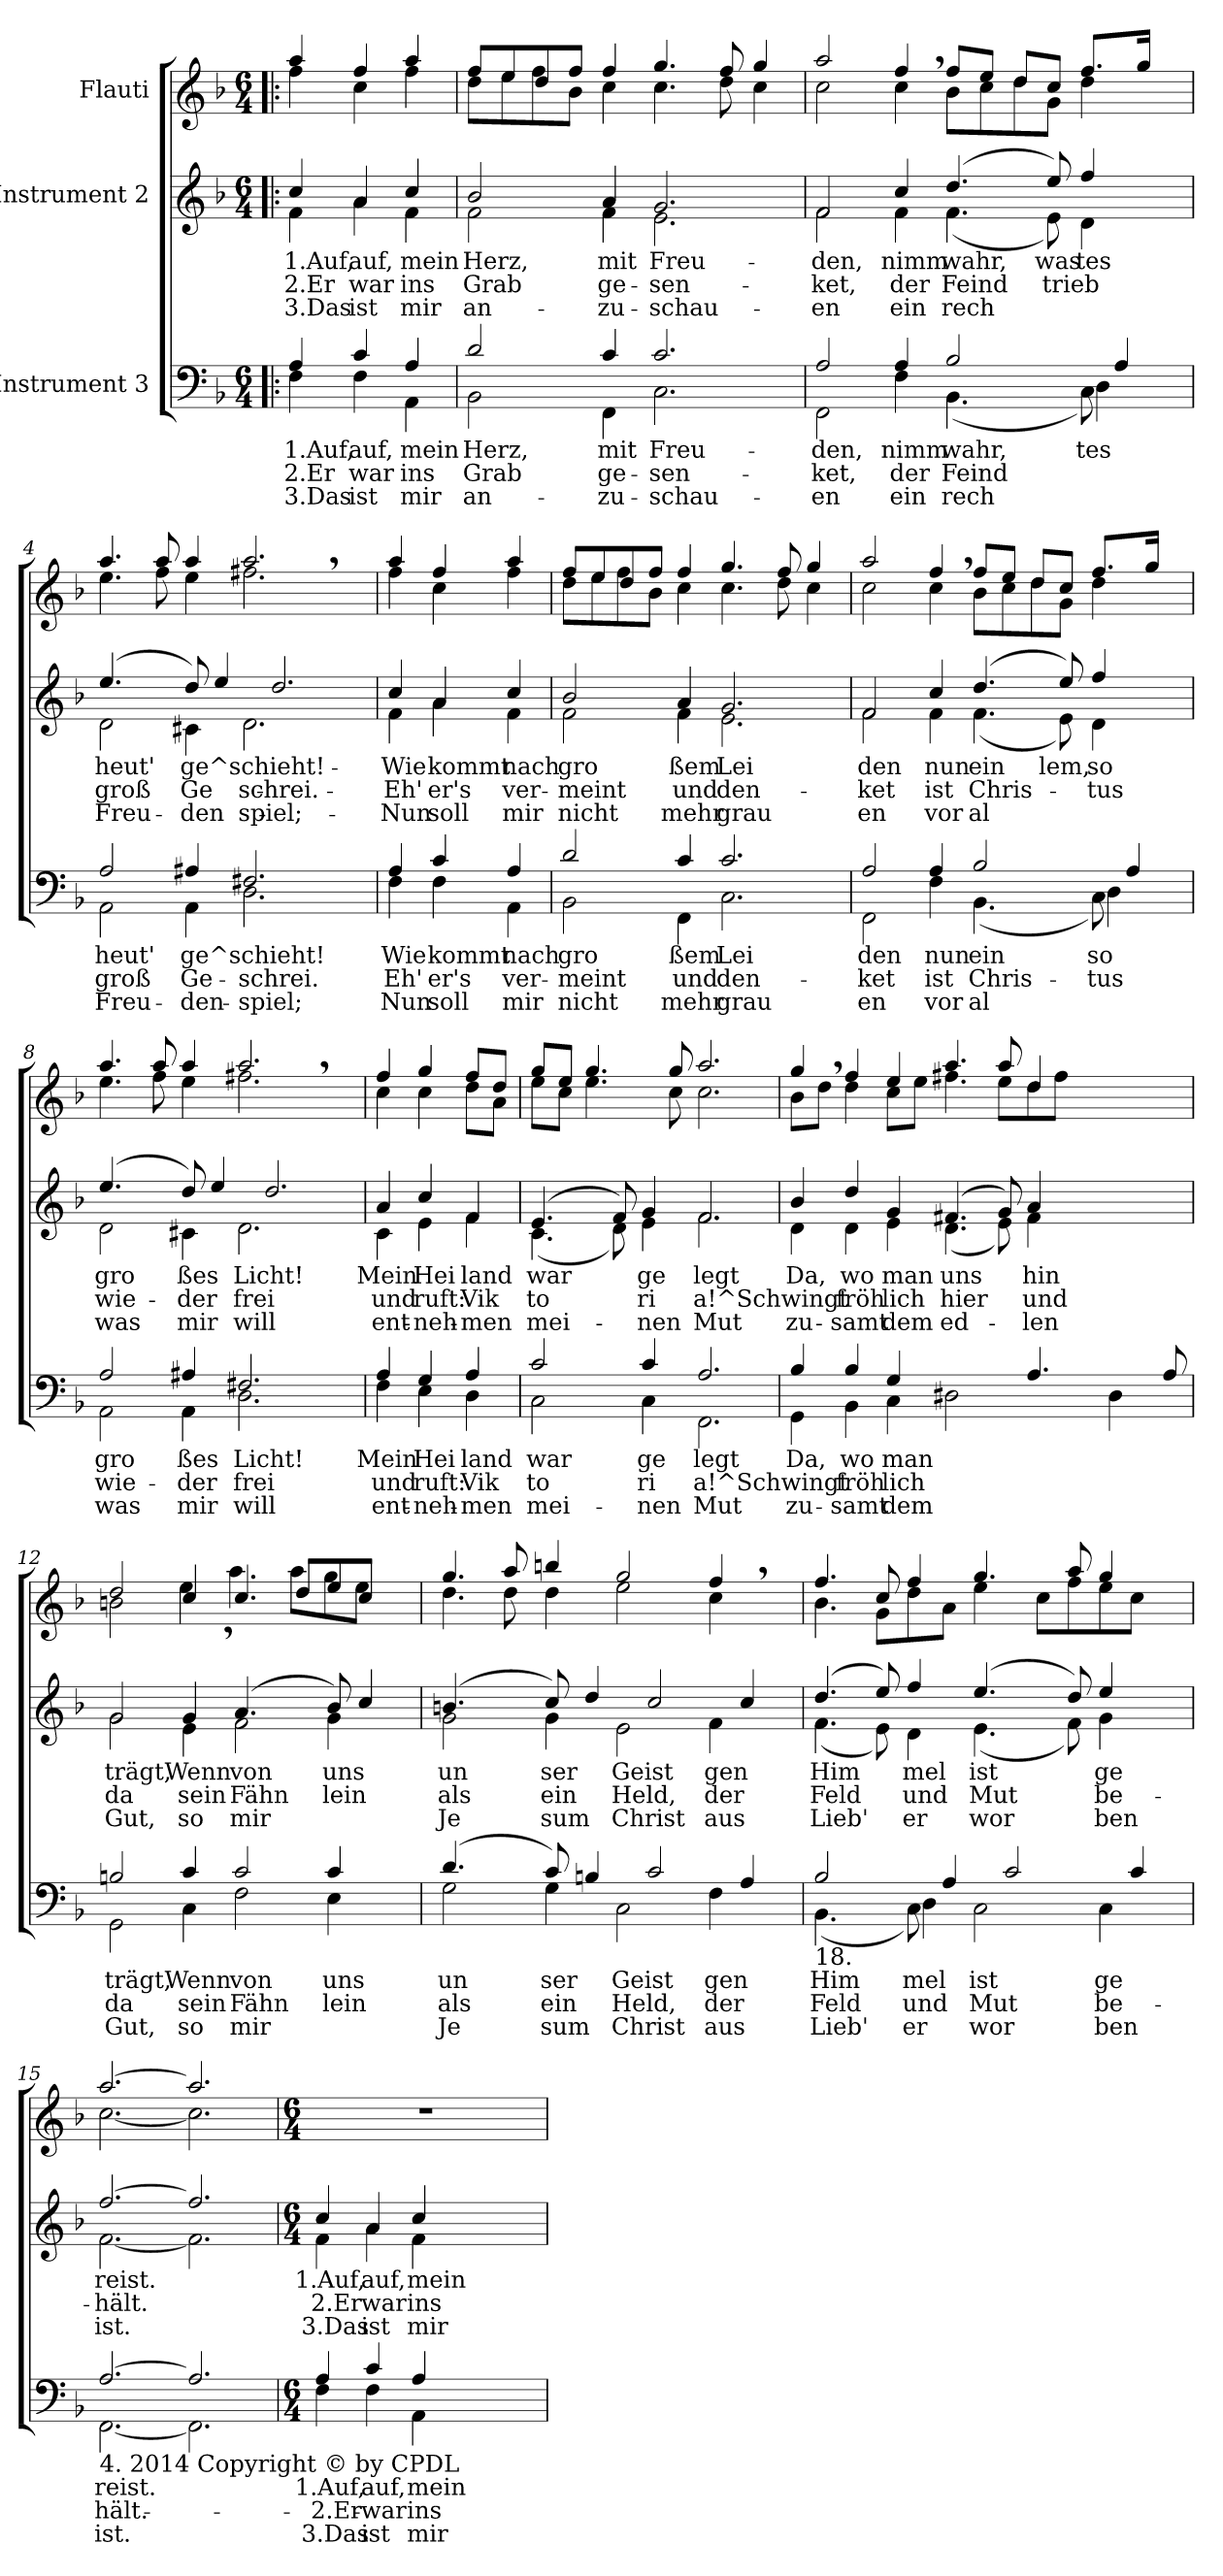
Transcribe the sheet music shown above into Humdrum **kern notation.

**kern	**text	**text	**text	**kern	**text	**text	**text	**kern
*part3	*part3	*part3	*part3	*part2	*part2	*part2	*part2	*part1
*staff3	*staff3	*staff3	*staff3	*staff2	*staff2	*staff2	*staff2	*staff1
*I"Instrument 3	*	*	*	*I"Instrument 2	*	*	*	*I"Flauti
!!LO:PB:g=z
*stria5	*	*	*	*stria5	*	*	*	*stria5
*clefF4	*	*	*	*clefG2	*	*	*	*clefG2
*k[b-]	*	*	*	*k[b-]	*	*	*	*k[b-]
*F:	*	*	*	*F:	*	*	*	*F:
*M6/4	*	*	*	*M6/4	*	*	*	*M6/4
=1!|:	=1!|:	=1!|:	=1!|:	=1!|:	=1!|:	=1!|:	=1!|:	=1!|:
*^	*	*	*	*	*	*	*	*
!	!	!LO:LY:a:rj	!LO:LY:a:rj	!LO:LY:a:rj	!	!LO:LY:b:rj	!LO:LY:b:rj	!LO:LY:b:rj	!
*	*	*	*	*	*^	*	*	*	*^
4A/	4F\	1.Auf,	2.Er	3.Das	4cc/	4f\	1.Auf,	2.Er	3.Das	4aa/	4ff\
!	!	!LO:LY:a:rj	!LO:LY:a:rj	!LO:LY:a:rj	!	!	!LO:LY:b:rj	!LO:LY:b:rj	!LO:LY:b:rj	!	!
4c/	4F\	auf,	war	ist	4a/	4a\	auf,	war	ist	4ff/	4cc\
!	!	!LO:LY:a:rj	!LO:LY:a:rj	!LO:LY:a:rj	!	!	!LO:LY:b:rj	!LO:LY:b:rj	!LO:LY:b:rj	!	!
4A/	4AA\	mein	ins	mir	4cc/	4f\	mein	ins	mir	4aa/	4ff\
=2	=2	=2	=2	=2	=2	=2	=2	=2	=2	=2	=2
!	!	!LO:LY:a:rj	!LO:LY:a:rj	!LO:LY:a:rj	!	!	!LO:LY:b:rj	!LO:LY:b:rj	!LO:LY:b:rj	!	!
2d/	2BB-\	Herz,	Grab	an-	2b-/	2f\	Herz,	Grab	an-	8ff/L	8dd\L
.	.	.	.	.	.	.	.	.	.	8ee/	8ee\
.	.	.	.	.	.	.	.	.	.	8dd/	8ff\
.	.	.	.	.	.	.	.	.	.	8ff/J	8b-\J
!	!	!LO:LY:a:rj	!LO:LY:a:rj	!LO:LY:a:rj	!	!	!LO:LY:b:rj	!LO:LY:b:rj	!LO:LY:b:rj	!	!
4c/	4FF\	-mit	ge-	-zu-	4a/	4f\	-mit	ge-	-zu-	4ff/	4cc\
!	!	!LO:LY:a:rj	!LO:LY:a:rj	!LO:LY:a:rj	!	!	!LO:LY:b:rj	!LO:LY:b:rj	!LO:LY:b:rj	!	!
2.c/	2.C\	-Freu-	-sen-	-schau-	2.g/	2.e\	-Freu-	-sen-	-schau-	4.gg/	4.cc\
.	.	.	.	.	.	.	.	.	.	8ff/	8dd\
.	.	.	.	.	.	.	.	.	.	4gg/	4cc\
=3	=3	=3	=3	=3	=3	=3	=3	=3	=3	=3	=3
!	!	!LO:LY:a:rj	!LO:LY:a:rj	!LO:LY:a:rj	!	!	!LO:LY:b:rj	!LO:LY:b:rj	!LO:LY:b:rj	!	!
2A/	2FF\	-den,	ket,	en	2f/	2f\	-den,	ket,	en	2aa/	2cc\
!	!	!LO:LY:a:rj	!LO:LY:a:rj	!LO:LY:a:rj	!	!	!LO:LY:b:rj	!LO:LY:b:rj	!LO:LY:b:rj	!	!
4A/	4F\	nimm	der	ein	4cc/	4f\	nimm	der	ein	4ff,>/	4cc\
!	!	!LO:LY:a:rj	!LO:LY:a:rj	!LO:LY:a:rj	!	!	!LO:LY:b:rj	!LO:LY:b:rj	!LO:LY:b:rj	!	!
2B-/	(<4.BB-\	wahr,	Feind	rech-	(>4.dd/	(<4.f\	wahr,	Feind	rech-	8ff/L	8b-\L
.	.	.	.	.	.	.	.	.	.	8ee/J	8cc\
.	.	.	.	.	.	.	.	.	.	8dd/L	8dd\
!	!	!	!	!	!	!	!LO:LY:b:rj	!LO:LY:b:rj	!LO:LY:b:rj	!	!
.	8ryy	.	.	.	8ee/)	8e\)	-was	trieb	-	8cc/J	8g\J
!	!	!LO:LY:a:rj	!LO:LY:a:rj	!LO:LY:a:rj	!	!	!	!	!	!	!
!	!	!LO:LY:a:rj	!LO:LY:a:rj	!LO:LY:a:rj	!	!	!LO:LY:b:rj	!LO:LY:b:rj	!LO:LY:b:rj	!	!
8C\)	4D\	-tes	.	-	4ff/	4d\	-tes	.	-	8.ff/L	4dd\
4A/	.	.	.	.	.	.	.	.	.	.	.
.	.	.	.	.	.	.	.	.	.	16gg/J	.
.	8ryy	.	.	.	8ryy	8ryy	.	.	.	8ryy	8ryy
=4	=4	=4	=4	=4	=4	=4	=4	=4	=4	=4	=4
!	!	!LO:LY:a:rj	!LO:LY:a:rj	!LO:LY:a:rj	!	!	!LO:LY:b:rj	!LO:LY:b:rj	!LO:LY:b:rj	!	!
2A/	2AA<\	-heut'	groß	Freu-	2d\	(>4.ee/	-heut'	groß	Freu-	4.aa/	4.ee\
.	.	.	.	.	.	8ryy	.	.	.	8aa/	8ff\
!	!	!LO:LY:a:rj	!LO:LY:a:rj	!LO:LY:a:rj	!	!	!LO:LY:b:rj	!LO:LY:b:rj	!LO:LY:b:rj	!	!
!	!	!	!	!	!	!	!LO:LY:b:rj	!LO:LY:b:rj	!LO:LY:b:rj	!	!
4A#/	4AA\	-ge^schieht!-	-Ge-	-den-	8dd/)	4c#X\	-ge^schieht!-	-Ge-	-den-	4aa/	4ee\
.	.	.	.	.	4ee/	.	.	.	.	.	.
!	!	!LO:LY:a:rj	!LO:LY:a:rj	!LO:LY:a:rj	!	!	!LO:LY:b:rj	!LO:LY:b:rj	!LO:LY:b:rj	!	!
2.F#/	2.D\	--	-schrei.	spiel;	.	2.d\	--	-schrei.	spiel;	2.aa,</	2.ff#X\
.	.	.	.	.	2.dd/	.	.	.	.	.	.
8ryy	8ryy	.	.	.	.	8ryy	.	.	.	8ryy	8ryy
!!LO:LB:g=z	!!
=5	=5	=5	=5	=5	=5	=5	=5	=5	=5	=5	=5
!	!	!LO:LY:a:rj	!LO:LY:a:rj	!LO:LY:a:rj	!	!	!LO:LY:b:rj	!LO:LY:b:rj	!LO:LY:b:rj	!	!
4A/	4F\	Wie	Eh'	Nun	4cc/	4f\	Wie	Eh'	Nun	4aa/	4ff\
!	!	!LO:LY:a:rj	!LO:LY:a:rj	!LO:LY:a:rj	!	!	!LO:LY:b:rj	!LO:LY:b:rj	!LO:LY:b:rj	!	!
4c/	4F\	kommt	er's	soll	4a/	4a\	kommt	er's	soll	4ff/	4cc\
!	!	!LO:LY:a:rj	!LO:LY:a:rj	!LO:LY:a:rj	!	!	!LO:LY:b:rj	!LO:LY:b:rj	!LO:LY:b:rj	!	!
4A/	4AA\	nach	ver-	-mir	4cc/	4f\	nach	ver-	-mir	4aa/	4ff\
=6	=6	=6	=6	=6	=6	=6	=6	=6	=6	=6	=6
!	!	!LO:LY:a:rj	!LO:LY:a:rj	!LO:LY:a:rj	!	!	!LO:LY:b:rj	!LO:LY:b:rj	!LO:LY:b:rj	!	!
2d/	2BB-\	gro	meint	nicht	2b-/	2f\	gro	meint	nicht	8ff/L	8dd\L
.	.	.	.	.	.	.	.	.	.	8ee/	8ee\
.	.	.	.	.	.	.	.	.	.	8dd/	8ff\
.	.	.	.	.	.	.	.	.	.	8ff/J	8b-\J
!	!	!LO:LY:a:rj	!LO:LY:a:rj	!LO:LY:a:rj	!	!	!LO:LY:b:rj	!LO:LY:b:rj	!LO:LY:b:rj	!	!
4c/	4FF\	ßem	und	mehr	4a/	4f\	ßem	und	mehr	4ff/	4cc\
!	!	!LO:LY:a:rj	!LO:LY:a:rj	!LO:LY:a:rj	!	!	!LO:LY:b:rj	!LO:LY:b:rj	!LO:LY:b:rj	!	!
2.c/	2.C\	Lei	den-	-grau	2.g/	2.e\	Lei	den-	-grau	4.gg/	4.cc\
.	.	.	.	.	.	.	.	.	.	8ff/	8dd\
.	.	.	.	.	.	.	.	.	.	4gg/	4cc\
=7	=7	=7	=7	=7	=7	=7	=7	=7	=7	=7	=7
!	!	!LO:LY:a:rj	!LO:LY:a:rj	!LO:LY:a:rj	!	!	!LO:LY:b:rj	!LO:LY:b:rj	!LO:LY:b:rj	!	!
2A/	2FF\	den	ket	en	2f/	2f\	den	ket	en	2aa/	2cc\
!	!	!LO:LY:a:rj	!LO:LY:a:rj	!LO:LY:a:rj	!	!	!LO:LY:b:rj	!LO:LY:b:rj	!LO:LY:b:rj	!	!
4A/	4F\	nun	ist	vor	4cc/	4f\	nun	ist	vor	4ff,>/	4cc\
!	!	!LO:LY:a:rj	!LO:LY:a:rj	!LO:LY:a:rj	!	!	!LO:LY:b:rj	!LO:LY:b:rj	!LO:LY:b:rj	!	!
2B-/	(<4.BB-\	ein	Chris-	-al	(>4.dd/	(<4.f\	ein	Chris-	-al	8ff/L	8b-\L
.	.	.	.	.	.	.	.	.	.	8ee/J	8cc\
.	.	.	.	.	.	.	.	.	.	8dd/L	8dd\
!	!	!	!	!	!	!	!LO:LY:b:rj	!LO:LY:b:rj	!LO:LY:b:rj	!	!
.	8ryy	.	.	.	8ee/)	8e\)	lem,	.	.	8cc/J	8g\J
!	!	!LO:LY:a:rj	!LO:LY:a:rj	!LO:LY:a:rj	!	!	!	!	!	!	!
!	!	!LO:LY:a:rj	!LO:LY:a:rj	!LO:LY:a:rj	!	!	!LO:LY:b:rj	!LO:LY:b:rj	!LO:LY:b:rj	!	!
8C\)	4D\	so	tus	.	4ff/	4d\	so	tus	.	8.ff/L	4dd\
4A/	.	.	.	.	.	.	.	.	.	.	.
.	.	.	.	.	.	.	.	.	.	16gg/J	.
.	8ryy	.	.	.	8ryy	8ryy	.	.	.	8ryy	8ryy
=8	=8	=8	=8	=8	=8	=8	=8	=8	=8	=8	=8
!	!	!LO:LY:a:rj	!LO:LY:a:rj	!LO:LY:a:rj	!	!	!LO:LY:b:rj	!LO:LY:b:rj	!LO:LY:b:rj	!	!
2A/	2AA<\	gro	wie-	-was	2d\	(>4.ee/	gro	wie-	-was	4.aa/	4.ee\
.	.	.	.	.	.	8ryy	.	.	.	8aa/	8ff\
!	!	!LO:LY:a:rj	!LO:LY:a:rj	!LO:LY:a:rj	!	!	!LO:LY:b:rj	!LO:LY:b:rj	!LO:LY:b:rj	!	!
!	!	!	!	!	!	!	!LO:LY:b:rj	!LO:LY:b:rj	!LO:LY:b:rj	!	!
4A#/	4AA\	ßes	der	mir	8dd/)	4c#X\	ßes	der	mir	4aa/	4ee\
.	.	.	.	.	4ee/	.	.	.	.	.	.
!	!	!LO:LY:a:rj	!LO:LY:a:rj	!LO:LY:a:rj	!	!	!LO:LY:b:rj	!LO:LY:b:rj	!LO:LY:b:rj	!	!
2.F#/	2.D\	Licht!	frei	will	.	2.d\	Licht!	frei	will	2.aa,</	2.ff#X\
.	.	.	.	.	2.dd/	.	.	.	.	.	.
8ryy	8ryy	.	.	.	.	8ryy	.	.	.	8ryy	8ryy
!!LO:LB:g=z	!!
=9	=9	=9	=9	=9	=9	=9	=9	=9	=9	=9	=9
!	!	!LO:LY:a:rj	!LO:LY:a:rj	!LO:LY:a:rj	!	!	!LO:LY:b:rj	!LO:LY:b:rj	!LO:LY:b:rj	!	!
4A/	4F\	Mein	und	ent-	4a/	4c\	Mein	und	ent-	4ff/	4cc\
!	!	!LO:LY:a:rj	!LO:LY:a:rj	!LO:LY:a:rj	!	!	!LO:LY:b:rj	!LO:LY:b:rj	!LO:LY:b:rj	!	!
4G/	4E\	-Hei	ruft:	neh-	4cc/	4e\	-Hei	ruft:	neh-	4gg/	4cc\
!	!	!LO:LY:a:rj	!LO:LY:a:rj	!LO:LY:a:rj	!	!	!LO:LY:b:rj	!LO:LY:b:rj	!LO:LY:b:rj	!	!
4A/	4D<\	-land	Vik	men	4f/	4f\	-land	Vik	men	8ff/L	8dd\L
.	.	.	.	.	.	.	.	.	.	8dd/J	8a\J
=10	=10	=10	=10	=10	=10	=10	=10	=10	=10	=10	=10
!	!	!LO:LY:a:rj	!LO:LY:a:rj	!LO:LY:a:rj	!	!	!LO:LY:b:rj	!LO:LY:b:rj	!LO:LY:b:rj	!	!
2c/	2C\	war	to	mei-	(>4.e/	(<4.c\	war	to	mei-	8gg/L	8ee\L
.	.	.	.	.	.	.	.	.	.	8ee/J	8cc\J
.	.	.	.	.	.	.	.	.	.	4.gg/	4.ee\
!	!	!	!	!	!	!	!LO:LY:b:rj	!LO:LY:b:rj	!LO:LY:b:rj	!	!
.	.	.	.	.	8f/)	8d\)	--	-	.	.	.
!	!	!LO:LY:a:rj	!LO:LY:a:rj	!LO:LY:a:rj	!	!	!LO:LY:b:rj	!LO:LY:b:rj	!LO:LY:b:rj	!	!
4c/	4C\	-ge	ri	nen	4g/	4e\	ge	ri	nen	.	.
.	.	.	.	.	.	.	.	.	.	8gg/	8cc\
!	!	!LO:LY:a:rj	!LO:LY:a:rj	!LO:LY:a:rj	!	!	!LO:LY:b:rj	!LO:LY:b:rj	!LO:LY:b:rj	!	!
2.A/	2.FF\	legt	a!^Schwingt	Mut	2.f/	2.f\	legt	a!^Schwingt	Mut	2.aa/	2.cc\
=11	=11	=11	=11	=11	=11	=11	=11	=11	=11	=11	=11
!	!	!LO:LY:a:rj	!LO:LY:a:rj	!LO:LY:a:rj	!	!	!LO:LY:b:rj	!LO:LY:b:rj	!LO:LY:b:rj	!	!
4B-/	4GG\	Da,	.	zu-	4b-/	4d\	Da,	.	zu-	4gg,</	8b-\L
.	.	.	.	.	.	.	.	.	.	.	8dd\J
!	!	!LO:LY:a:rj	!LO:LY:a:rj	!LO:LY:a:rj	!	!	!LO:LY:b:rj	!LO:LY:b:rj	!LO:LY:b:rj	!	!
4B-/	4BB-\	-wo	fröh	samt	4dd/	4d\	-wo	fröh	samt	4ff/	4dd\
!	!	!LO:LY:a:rj	!LO:LY:a:rj	!LO:LY:a:rj	!	!	!LO:LY:b:rj	!LO:LY:b:rj	!LO:LY:b:rj	!	!
4G/	4C\	man	lich	dem	4g/	4e\	man	lich	dem	4ee/	8cc\L
.	.	.	.	.	.	.	.	.	.	.	8ee\J
!	!	!	!	!	!	!	!LO:LY:b:rj	!LO:LY:b:rj	!LO:LY:b:rj	!	!
2D#\	1ryy	.	.	.	(>4.f#X/	(<4.d\	uns	hier	ed-	4.aa/	4.ff#X\
!	!	!	!	!	!	!	!LO:LY:b:rj	!LO:LY:b:rj	!LO:LY:b:rj	!	!
.	.	.	.	.	8g/)	8e\)	--	-	.	8aa/	8ee\L
!	!	!	!	!	!	!	!LO:LY:b:rj	!LO:LY:b:rj	!LO:LY:b:rj	!	!
4.A/	.	.	.	.	4a/	4f#\	hin	und	len	4dd/	8dd\
.	.	.	.	.	.	.	.	.	.	.	8ff#\J
.	.	.	.	.	2ryy	2ryy	.	.	.	2ryy	2ryy
4D#\	.	.	.	.	.	.	.	.	.	.	.
.	4ryy	.	.	.	.	.	.	.	.	.	.
!	!	!LO:LY:a:rj	!LO:LY:a:rj	!LO:LY:a:rj	!	!	!	!	!	!	!
8A/	.	.	.	.	.	.	.	.	.	.	.
=12	=12	=12	=12	=12	=12	=12	=12	=12	=12	=12	=12
!	!	!LO:LY:a:rj	!LO:LY:a:rj	!LO:LY:a:rj	!	!	!LO:LY:b:rj	!LO:LY:b:rj	!LO:LY:b:rj	!	!
2B/	2GG\	trägt,	da	Gut,	2g/	2g\	trägt,	da	Gut,	2dd/	2bn\
!	!	!LO:LY:a:rj	!LO:LY:a:rj	!LO:LY:a:rj	!	!	!LO:LY:b:rj	!LO:LY:b:rj	!LO:LY:b:rj	!	!
4c/	4C\	Wenn	sein	so	4g/	4e\	Wenn	sein	so	4cc/	4ee,>\
!	!	!LO:LY:a:rj	!LO:LY:a:rj	!LO:LY:a:rj	!	!	!LO:LY:b:rj	!LO:LY:b:rj	!LO:LY:b:rj	!	!
2c/	2F\	von	Fähn	mir	2f\	(>4.a/	von	Fähn	mir	4.cc/	4.aa\
.	.	.	.	.	.	8ryy	.	.	.	8dd/L	8aa\L
!	!	!LO:LY:a:rj	!LO:LY:a:rj	!LO:LY:a:rj	!	!	!LO:LY:b:rj	!LO:LY:b:rj	!LO:LY:b:rj	!	!
!	!	!	!	!	!	!	!LO:LY:b:rj	!LO:LY:b:rj	!LO:LY:b:rj	!	!
4c/	4E\	uns	lein	.	8b-/)	4g\	uns	lein	.	8ee/	8gg\
.	.	.	.	.	4cc/	.	.	.	.	8cc/J	8ee\J
8ryy	8ryy	.	.	.	.	8ryy	.	.	.	8ryy	8ryy
!!LO:LB:g=z	!!
=13	=13	=13	=13	=13	=13	=13	=13	=13	=13	=13	=13
!	!	!LO:LY:a:rj	!LO:LY:a:rj	!LO:LY:a:rj	!	!	!LO:LY:b:rj	!LO:LY:b:rj	!LO:LY:b:rj	!	!
2G\	(>4.d/	un	als	Je	2g\	(>4.bn/	un	als	Je	4.gg/	4.dd\
.	8ryy	.	.	.	.	8ryy	.	.	.	8aa/	8dd\
!	!	!LO:LY:a:rj	!LO:LY:a:rj	!LO:LY:a:rj	!	!	!	!	!	!	!
!	!	!LO:LY:a:rj	!LO:LY:a:rj	!LO:LY:a:rj	!	!	!LO:LY:b:rj	!LO:LY:b:rj	!LO:LY:b:rj	!	!
!	!	!	!	!	!	!	!LO:LY:b:rj	!LO:LY:b:rj	!LO:LY:b:rj	!	!
8c/)	4G\	ser	ein	sum	8cc/)	4g\	ser	ein	sum	4bbn/	4dd\
4B/	.	.	.	.	4dd/	.	.	.	.	.	.
!	!	!LO:LY:a:rj	!LO:LY:a:rj	!LO:LY:a:rj	!	!	!LO:LY:b:rj	!LO:LY:b:rj	!LO:LY:b:rj	!	!
.	2C\	Geist	Held,	Christ	.	2e\	Geist	Held,	Christ	2gg/	2ee\
2c/	.	.	.	.	2cc/	.	.	.	.	.	.
!	!	!LO:LY:a:rj	!LO:LY:a:rj	!LO:LY:a:rj	!	!	!LO:LY:b:rj	!LO:LY:b:rj	!LO:LY:b:rj	!	!
.	4F\	gen	der	aus	.	4f\	gen	der	aus	4ff,>/	4cc\
4A/	.	.	.	.	4cc/	.	.	.	.	.	.
.	8ryy	.	.	.	.	8ryy	.	.	.	8ryy	8ryy
=14	=14	=14	=14	=14	=14	=14	=14	=14	=14	=14	=14
!LO:TX:b:t=18.	!	!	!	!	!	!	!	!	!	!	!
!	!	!LO:LY:a:rj	!LO:LY:a:rj	!LO:LY:a:rj	!	!	!LO:LY:b:rj	!LO:LY:b:rj	!LO:LY:b:rj	!	!
2B-/	(<4.BB-\	Him	Feld	Lieb'	(>4.dd/	(<4.f\	Him	Feld	Lieb'	4.ff/	4.b-\
!	!	!	!	!	!	!	!LO:LY:b:rj	!LO:LY:b:rj	!LO:LY:b:rj	!	!
.	8ryy	.	.	.	8ee/)	8e\)	.	.	.	8cc/	8g\L
!	!	!LO:LY:a:rj	!LO:LY:a:rj	!LO:LY:a:rj	!	!	!	!	!	!	!
!	!	!LO:LY:a:rj	!LO:LY:a:rj	!LO:LY:a:rj	!	!	!LO:LY:b:rj	!LO:LY:b:rj	!LO:LY:b:rj	!	!
8C\)	4D\	mel	und	er	4ff/	4d\	mel	und	er	4ff/	8dd\
4A/	.	.	.	.	.	.	.	.	.	.	8a\J
!	!	!LO:LY:a:rj	!LO:LY:a:rj	!LO:LY:a:rj	!	!	!LO:LY:b:rj	!LO:LY:b:rj	!LO:LY:b:rj	!	!
.	2C\	ist	Mut	wor	(>4.ee/	(<4.e\	ist	Mut	wor	4.gg/	4ee\
2c/	.	.	.	.	.	.	.	.	.	.	.
.	.	.	.	.	.	.	.	.	.	.	8cc\L
!	!	!	!	!	!	!	!LO:LY:b:rj	!LO:LY:b:rj	!LO:LY:b:rj	!	!
.	.	.	.	.	8dd/)	8f\)	.	.	-	8aa/	8ff\
!	!	!LO:LY:a:rj	!LO:LY:a:rj	!LO:LY:a:rj	!	!	!LO:LY:b:rj	!LO:LY:b:rj	!LO:LY:b:rj	!	!
.	4C\	ge	be-	-ben	4ee/	4g\	-ge	be-	-ben	4gg/	8ee\
4c/	.	.	.	.	.	.	.	.	.	.	8cc\J
.	8ryy	.	.	.	8ryy	8ryy	.	.	.	8ryy	8ryy
=15	=15	=15	=15	=15	=15	=15	=15	=15	=15	=15	=15
!LO:TX:b:t=4. 2014 Copyright © by CPDL	!	!	!	!	!	!	!	!	!	!	!
!	!	!LO:LY:a:rj	!LO:LY:a:rj	!LO:LY:a:rj	!	!	!LO:LY:b:rj	!LO:LY:b:rj	!LO:LY:b:rj	!	!
[>2.A/	[<2.FF\	reist.	hält.	ist.	[>2.ff/	[<2.f\	reist.	hält.	ist.	[>2.aa/	[<2.cc\
!	!	!LO:LY:a:rj	!LO:LY:a:rj	!LO:LY:a:rj	!	!	!LO:LY:b:rj	!LO:LY:b:rj	!LO:LY:b:rj	!	!
2.A/]	2.FF\]	.	.	.	2.ff/]	2.f\]	.	.	.	2.aa/]	2.cc\]
*	*	*	*	*	*	*	*	*	*	*v	*v
=16!	=16!	=16!	=16!	=16!	=16!	=16!	=16!	=16!	=16!	=16!
*M6/4	*	*	*	*	*M6/4	*	*	*	*	*M6/4
*	*	*	*	*	*	*	*	*	*	*^
!	!	!LO:LY:a:rj	!LO:LY:a:rj	!LO:LY:a:rj	!	!	!LO:LY:b:rj	!LO:LY:b:rj	!LO:LY:b:rj	!	!
*	*	*	*	*	*	*	*	*	*	*v	*v
4A/	4F\	1.Auf,	2.Er	3.Das	4cc/	4f\	1.Auf,	2.Er	3.Das	1.r
!	!	!LO:LY:a:rj	!LO:LY:a:rj	!LO:LY:a:rj	!	!	!LO:LY:b:rj	!LO:LY:b:rj	!LO:LY:b:rj	!
4c/	4F\	auf,	war	ist	4a/	4a\	auf,	war	ist	.
!	!	!LO:LY:a:rj	!LO:LY:a:rj	!LO:LY:a:rj	!	!	!LO:LY:b:rj	!LO:LY:b:rj	!LO:LY:b:rj	!
4A/	4AA\	mein	ins	mir	4cc/	4f\	mein	ins	mir	.
2.ryy	2.ryy	.	.	.	2.ryy	2.ryy	.	.	.	.
*v	*v	*	*	*	*	*	*	*	*	*
*	*	*	*	*v	*v	*	*	*	*
=	=	=	=	=	=	=	=	=
*-	*-	*-	*-	*-	*-	*-	*-	*-
